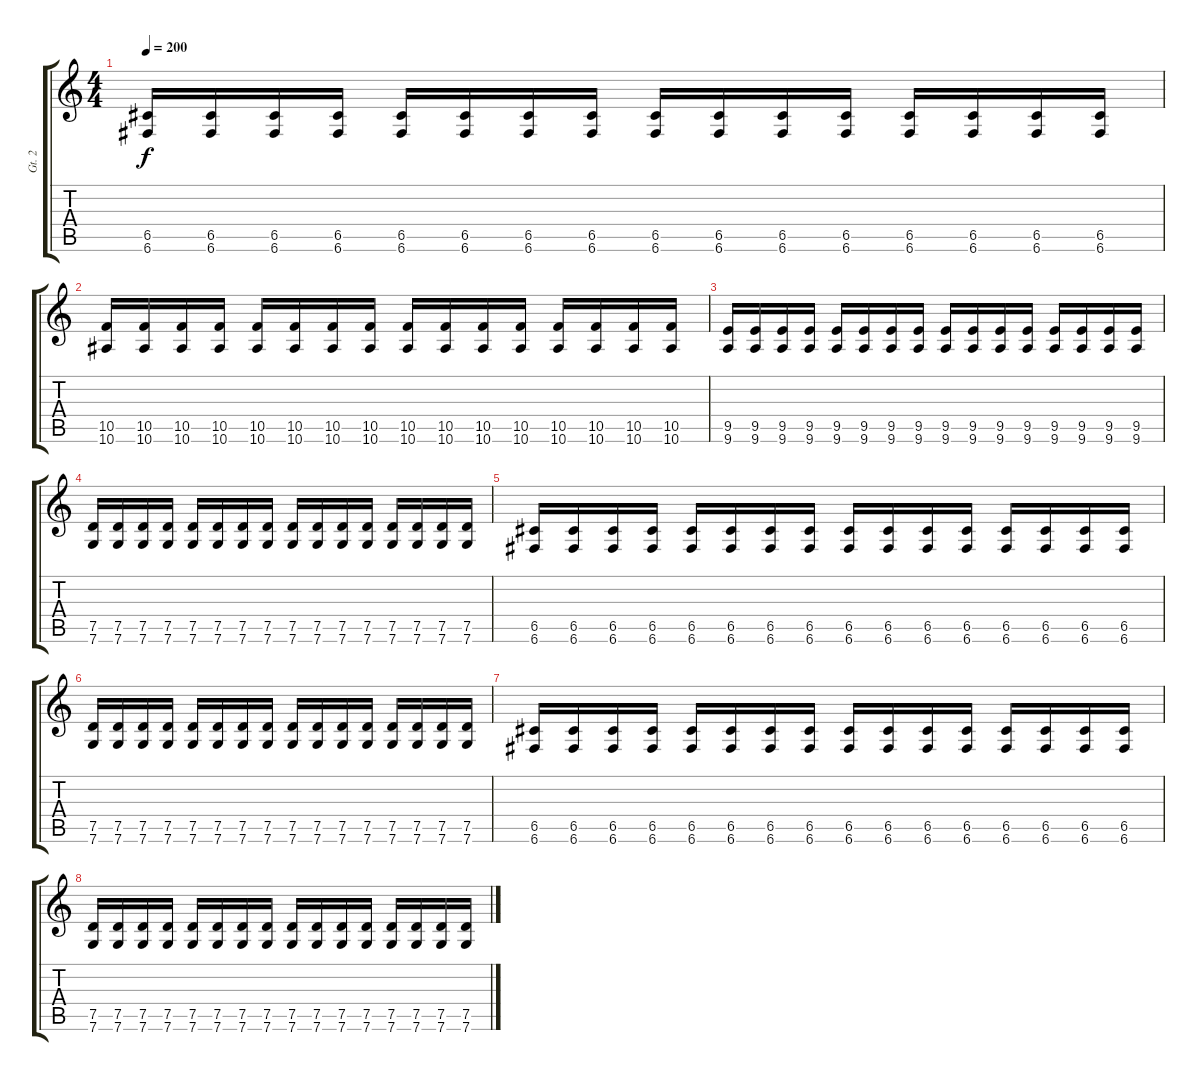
\track ("Gt. 2" "Gt. 2") {instrument distortionguitar}
\staff {score tabs}
\tuning (D4 A3 F3 C3 G2 C2) {hide}
\ts (4 4)
\tempo 200
\clef g2
\ks c
(6.5 6.6).16{dy f} (6.5 6.6).16 (6.5 6.6).16 (6.5 6.6).16 (6.5 6.6).16 (6.5 6.6).16 (6.5 6.6).16 (6.5 6.6).16 (6.5 6.6).16 (6.5 6.6).16 (6.5 6.6).16 (6.5 6.6).16 (6.5 6.6).16 (6.5 6.6).16 (6.5 6.6).16 (6.5 6.6).16 |
(10.5 10.6).16 (10.5 10.6).16 (10.5 10.6).16 (10.5 10.6).16 (10.5 10.6).16 (10.5 10.6).16 (10.5 10.6).16 (10.5 10.6).16 (10.5 10.6).16 (10.5 10.6).16 (10.5 10.6).16 (10.5 10.6).16 (10.5 10.6).16 (10.5 10.6).16 (10.5 10.6).16 (10.5 10.6).16 |
(9.5 9.6).16 (9.5 9.6).16 (9.5 9.6).16 (9.5 9.6).16 (9.5 9.6).16 (9.5 9.6).16 (9.5 9.6).16 (9.5 9.6).16 (9.5 9.6).16 (9.5 9.6).16 (9.5 9.6).16 (9.5 9.6).16 (9.5 9.6).16 (9.5 9.6).16 (9.5 9.6).16 (9.5 9.6).16 |
(7.5 7.6).16 (7.5 7.6).16 (7.5 7.6).16 (7.5 7.6).16 (7.5 7.6).16 (7.5 7.6).16 (7.5 7.6).16 (7.5 7.6).16 (7.5 7.6).16 (7.5 7.6).16 (7.5 7.6).16 (7.5 7.6).16 (7.5 7.6).16 (7.5 7.6).16 (7.5 7.6).16 (7.5 7.6).16 |
(6.5 6.6).16 (6.5 6.6).16 (6.5 6.6).16 (6.5 6.6).16 (6.5 6.6).16 (6.5 6.6).16 (6.5 6.6).16 (6.5 6.6).16 (6.5 6.6).16 (6.5 6.6).16 (6.5 6.6).16 (6.5 6.6).16 (6.5 6.6).16 (6.5 6.6).16 (6.5 6.6).16 (6.5 6.6).16 |
(7.5 7.6).16 (7.5 7.6).16 (7.5 7.6).16 (7.5 7.6).16 (7.5 7.6).16 (7.5 7.6).16 (7.5 7.6).16 (7.5 7.6).16 (7.5 7.6).16 (7.5 7.6).16 (7.5 7.6).16 (7.5 7.6).16 (7.5 7.6).16 (7.5 7.6).16 (7.5 7.6).16 (7.5 7.6).16 |
(6.5 6.6).16 (6.5 6.6).16 (6.5 6.6).16 (6.5 6.6).16 (6.5 6.6).16 (6.5 6.6).16 (6.5 6.6).16 (6.5 6.6).16 (6.5 6.6).16 (6.5 6.6).16 (6.5 6.6).16 (6.5 6.6).16 (6.5 6.6).16 (6.5 6.6).16 (6.5 6.6).16 (6.5 6.6).16 |
(7.5 7.6).16 (7.5 7.6).16 (7.5 7.6).16 (7.5 7.6).16 (7.5 7.6).16 (7.5 7.6).16 (7.5 7.6).16 (7.5 7.6).16 (7.5 7.6).16 (7.5 7.6).16 (7.5 7.6).16 (7.5 7.6).16 (7.5 7.6).16 (7.5 7.6).16 (7.5 7.6).16 (7.5 7.6).16
